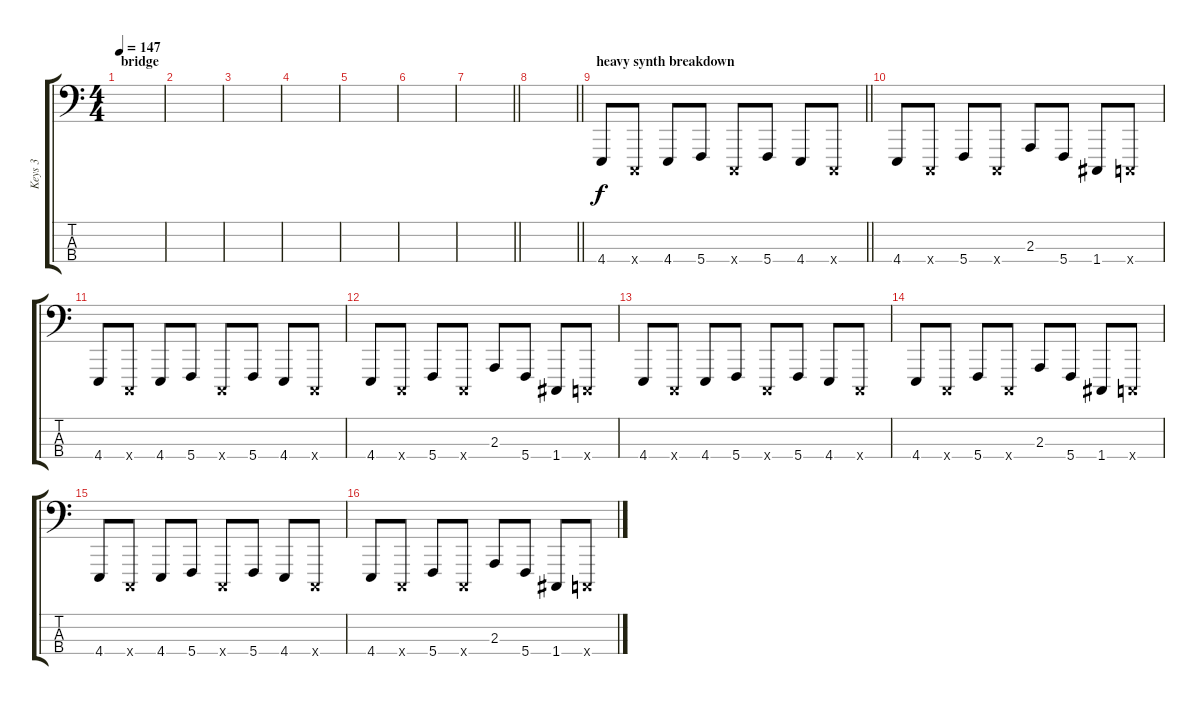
\track ("Keys 3" "Keys 3") {instrument lead2sawtooth}
\staff {score tabs}
\tuning (F2 C2 G1 C1) {hide}
\ts (4 4)
\section ("" "bridge")
\tempo 147
\clef f4
\ks c
|
|
|
|
|
|
\barLineRight lightlight
|
\barLineRight lightlight
|
\section ("" "heavy synth breakdown")
\barLineRight lightlight
4.4.8 0.4{x}.8 4.4.8 5.4.8 0.4{x}.8 5.4.8 4.4.8 0.4{x}.8 |
4.4.8 0.4{x}.8 5.4.8 0.4{x}.8 2.3.8 5.4.8 1.4.8 0.4{x}.8 |
4.4.8 0.4{x}.8 4.4.8 5.4.8 0.4{x}.8 5.4.8 4.4.8 0.4{x}.8 |
4.4.8 0.4{x}.8 5.4.8 0.4{x}.8 2.3.8 5.4.8 1.4.8 0.4{x}.8 |
4.4.8 0.4{x}.8 4.4.8 5.4.8 0.4{x}.8 5.4.8 4.4.8 0.4{x}.8 |
4.4.8 0.4{x}.8 5.4.8 0.4{x}.8 2.3.8 5.4.8 1.4.8 0.4{x}.8 |
4.4.8 0.4{x}.8 4.4.8 5.4.8 0.4{x}.8 5.4.8 4.4.8 0.4{x}.8 |
4.4.8 0.4{x}.8 5.4.8 0.4{x}.8 2.3.8 5.4.8 1.4.8 0.4{x}.8
